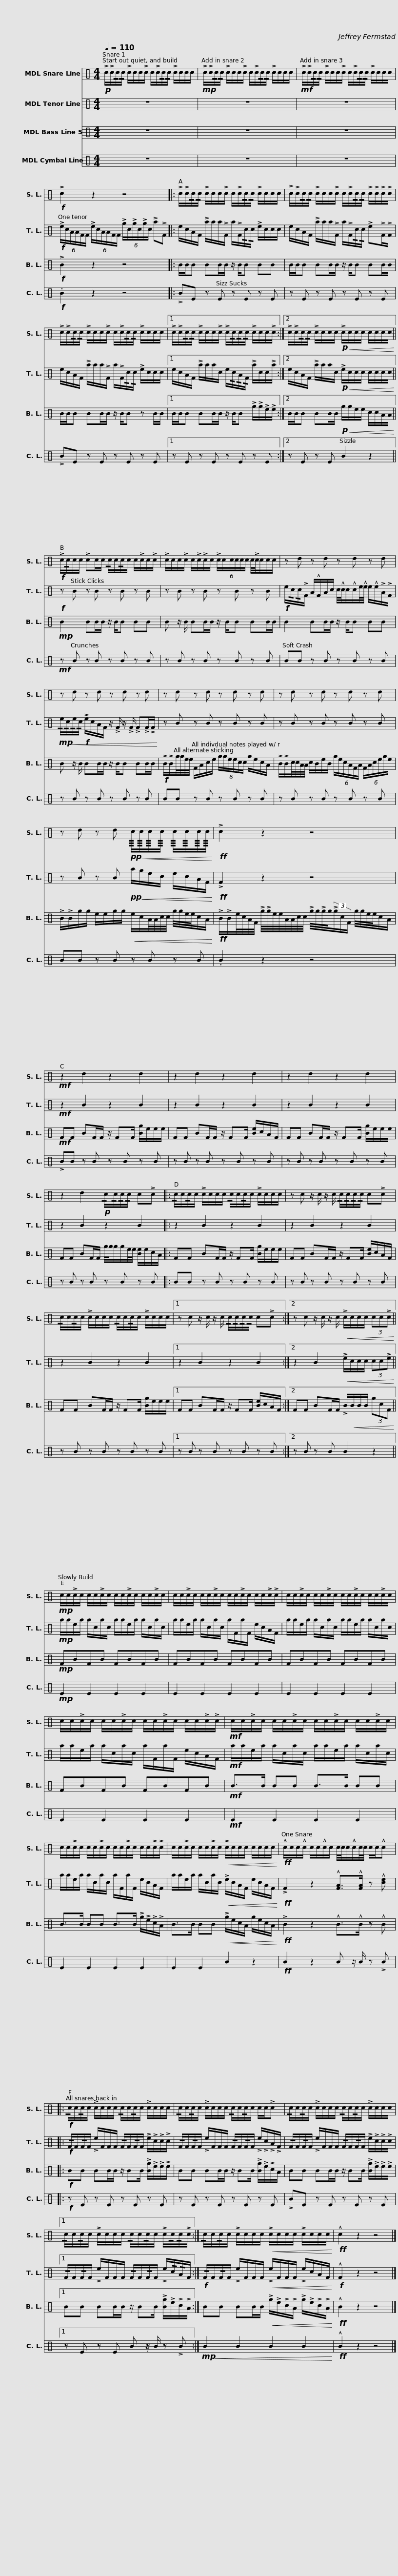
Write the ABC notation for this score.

X:1
%%score 1 2 3 4
L:1/8
Q:1/4=110
M:4/4
I:linebreak $
K:C
V:1 perc
K:none
V:2 perc
K:none
V:3 perc
K:none
V:4 perc
K:none
V:1
!p! !>!c/!>!c/!/!c/!/!c/ !>!c/c/c/!>!c/ c/!>!c/!/!c/!/!c/ !>!c/c/c/c/ |!mp! !>!c/!>!c/!/!c/!/!c/ !>!c/c/c/!>!c/ c/!>!c/!/!c/!/!c/ !>!c/c/c/c/ |!mf! !>!c/!>!c/!/!c/!/!c/ !>!c/c/c/!>!c/ c/!>!c/!/!c/!/!c/ !>!c/c/c/c/ |!f! !>!c2 z2 z4 |: !>!c/!>!c/!/!c/!/!c/ !>!c/c/c/!>!c/ c/!>!c/!/!c/!/!c/ !>!c/c/c/c/ |$ %5
 !>!c/!>!c/!/!c/!/!c/ !>!c/c/c/!>!c/ c/!>!c/!/!c/!/!c/ !>!c/!>!c/!>!c/!>!c/ | !>!c/!>!c/!/!c/!/!c/ !>!c/c/c/!>!c/ c/!>!c/!/!c/!/!c/ !>!c/c/c/c/ |1 !>!c/!>!c/!/!c/!/!c/ !>!c/c/c/!>!c/ !>!c/!/!c/!/!c/!/!c/ !>!c/c/c/!>!c/ :|2 !>!c/!>!c/!/!c/!/!c/ !>!c/c/c/c/!p!!<(! !>!c/c/c/c/ c/c/c/c/!<)! ||!f! !>!c/!/!c/c/c/ !>!cc/c/ !/!c/c/!/!c/c/ c/!>!c/c/!>!c/ |$ %10
 !>!c/c/c/!>!c/ c/!>!c/!>!c/c/ (6:4:6!>!c/c/c/c/c/c/ c/4!>!c/4c/c/c/ | z d z d z d z d | z d z d z d z d | z d z d z d z d |$ z d z d z d z d | %15
 z d z d!pp!!<(! !///!c/!///!c/!///!c/!///!c/ !///!c/!///!c/!///!c/!///!c/!<)! |!ff! !>!c2 z2 z4 |!mf! z2 d2 z2 d2 |$ z2 d2 z2 d2 | z2 d2 z2 d2 | %20
 z2 d2!p! !/!c/!/!c/!/!c/!/!c/ c!>!c |: !/!c/c/!/!c/c/ !>!c/c/c/c/ !/!c/c/!/!c/c/ !>!c/c/c/c/ | z c z/ c/ z/ c/ !/!c/!/!c/!/!c/!/!c/ c!>!c |$ !/!c/c/!/!c/c/ !>!c/c/c/c/ !/!c/c/!/!c/c/ !>!c/c/c/c/ |1 z c z/ c/ z/ c/ !/!c/!/!c/!/!c/!/!c/ c!>!c :|2 %25
 z c z/ c/ z/ c/!<(! !>!c/c/c/c/ (3cc!>!c!<)! ||!mp! c/c/!>!c/c/ c/c/!>!c/c/ c/c/!>!c/c/ c/c/!>!c/c/ | c/c/!>!c/c/ c/c/!>!c/c/ c/c/!>!c/c/ c/c/!>!c/!>!c/ |$ c/c/!>!c/c/ c/c/!>!c/c/ c/c/!>!c/c/ c/c/!>!c/c/ | c/c/!>!c/c/ c/c/!>!c/c/ c/c/!>!c/c/ c/c/!>!c/!>!c/ | %30
!mf! c/c/!>!c/c/ c/c/!>!c/c/ c/c/!>!c/c/ c/c/!>!c/c/ | c/c/!>!c/c/ c/c/!>!c/c/ c/c/!>!c/c/ c/c/!>!c/!>!c/ | c/c/!>!c/c/ c/c/!>!c/c/!<(! !>!c/c/c/c/ c/c/c/c/!<)! |$!ff! !^!c/c/c/!^!c/ c/c/!^!c/c/ c/4c/4c/!^!c/c/4c/4 c/c/!^!c |:!f! !/!c/c/!/!c/c/ !>!c/c/c/c/ !/!c/c/!/!c/c/ !>!c/c/c/c/ | %35
 !/!c/c/!/!c/c/ !>!c/c/c/c/ !/!c/c/!/!c/c/ c/c/!>!c | !/!c/c/!/!c/c/ !>!c/c/c/c/ !/!c/c/!/!c/c/ !>!c/c/c/c/ |1 !/!c/c/!/!c/c/ !>!c/c/c/c/ !/!c/c/!/!c/c/ !>!c/!/!c/!/!c/!>!c/ :|$ !/!c/c/!/!c/c/ !>!c/c/c/c/!<(! !>!c/c/c/c/ !>!c/c/c/c/!<)! |!ff! !^!c2 z2 z4 |] %40
V:2
 z8 | z8 | z8 |!f! (6:4:6!>!e/c/A/A/F/F/ (6:4:6!>!e/c/A/A/F/F/ (6:4:6!>!g/c/!>!g/c/!>!g/c/ !>!a!>!F |: e/c/A/F/ !>!a/a/a/!>!F/ a/!>!F/!/!c/!/!c/ !>!e/c/c/c/ |$ %5
 e/c/A/F/ !>!a/a/a/!>!F/ a/!>!F/!/!c/!/!c/ !>!e!>!F/!>!F/ | e/c/A/F/ !>!a/a/a/!>!F/ a/!>!F/!/!c/!/!c/ !>!e/c/c/c/ |1 e/c/A/F/ !>!a/a/a/c/ e/!/!c/!/!A/!/!F/ !>!a/c/c/!>!a/ :|2 e/c/A/F/ !>!a/a/a/c/!p!!<(! !>!e/c/c/c/ c/c/c/c/!<)! ||!f! z B z B z B z B |$ %10
 z B z B z B z B |!f! e/!/!c/!/!c/!>!F/ A/!^!F/A/c/ c/4!^!c/4c/!^!c/e/4!^!e/4 e/!^!e/!>!A/!>!F/ |!mp!!<(! !/!e/!/!c/!/!e/!/!c/!f! !>!e/c/A/F/ z/ !>!F/ z/ !>!F/ !>!F!>!F/!>!F/!<)! | z B z B z B z B |$ z B z B z B z B | %15
 z B z B!pp!!<(! a/g/e/c/ e/c/A/F/!<)! |!ff! !>!F2 z2 z4 |!mf! z2 B2 z2 B2 |$ z2 B2 z2 B2 | z2 B2 z2 B2 | %20
 z2 B2 z2 B2 |: z2 B2 z2 B2 | z2 B2 z2 B2 |$ z2 B2 z2 B2 |1 z2 B2 z2 B2 :|2 %25
 z2 B2!<(! !>!e/c/c/c/ (3cc!>!e!<)! ||!mp! a/a/e/a/ a/c/a/c/ a/a/e/a/ a/c/a/c/ | a/a/e/a/ a/c/a/c/ a/F/a/F/ e/c/A/F/ |$ a/a/e/a/ a/c/a/c/ a/a/e/a/ a/c/a/c/ | a/a/e/a/ a/c/a/c/ a/F/a/F/ e/c/A/F/ | %30
!mf! a/a/e/a/ a/c/a/c/ a/a/e/a/ a/c/a/c/ | a/a/e/a/ a/c/a/c/ a/F/a/F/ e/c/A/F/ | a/a/e/a/ a/c/a/c/!<(! !>!e/c/A/F/ e/c/A/F/!<)! |$!ff! !>!F2 z2 !^![FA]>!^![FA] z !^![ce] |:!f! !/!F/F/!/!F/F/ !>!e/F/F/F/ !/!F/F/!/!F/F/ !>!e/!>!c/!>!c/!>!c/ | %35
 !/!F/F/!/!F/F/ !>!e/F/F/F/ !/!F/F/!/!F/F/ !>!e/!>!c/!>!A/!>!F/ | !/!F/F/!/!F/F/ !>!e/F/F/F/ !/!F/F/!/!F/F/ !>!e/!>!c/!>!c/!>!c/ |1 !/!F/F/!/!F/F/ !>!e/F/F/F/ !/!F/F/!/!F/F/ !>!e/!/!c/!/!A/F/ :|$!f! !/!F/F/!/!F/F/ !>!e/F/F/F/!<(! !>!e/F/F/F/ !>!e/c/A/F/!<)! |!f! !^!F2 z2 z4 |] %40
V:3
 z8 | z8 | z8 |!f! !>!B2 z2 z4 |: B/B/B BB/B/ z/ B/B BB |$ %5
 B/B/B BB/B/ z/ B/B BB/B/ | B/B/B BB/B/ z/ B/B z B/B/ |1 B/B/B BB/B/ z/ B/B !>!g/!>!g/!>!e/!>!e/ :|2 B/B/B BB/B/!p!!<(! g/g/e/e/ c/c/A/A/!<)! ||!mp! B2 BB/B/ z/ B/B BB |$ %10
 B z/ B/ BB/B/ z/ B/B BB/B/ | B2 BB/B/ z/ B/B BB | B z/ B/ BB/B/ z/ B/B BB/B/ |!f! !>!B/!>!B/g/4g/4e/4e/4 F/A/c/e/ (6:4:6g/g/e/e/c/c/ g/e/c/A/ |$ !>!B/!>!B/c/4c/4A/4A/4 c/B/e/B/ (6:4:6g/e/c/A/F/A/ (6:4:6F/A/c/e/g/e/ | %15
 !>!B/!>!B/g/g/ e/e/g/g/!<(! e/c/A/4A/4c/4c/4 g/4g/4e/4e/4c/A/!<)! |!ff! !>!B/!>!B/e/4c/4A/4F/4 !>!g/4!>!g/4e/4e/4A/4A/4c/4c/4 !>!g/4g/4!>!g/4g/4(3!>!g/c/F/ g/4g/4e/4e/4c/A/ |!mf! FF BF/F/ z/ FF/ [Bg]/e/e/e/ |$ FF BF/F/ z/ FF/ [Be]/c/A/F/ | FF BF/F/ z/ FF/ [Bg]/e/e/e/ | %20
 FF BF/F/ g/4g/4g/g/e/4e/4 [Be]/e/c/A/ |: FF BF/F/ z/ FF/ [Bg]/e/e/e/ | FF BF/F/ z/ FF/ [Be]/c/A/F/ |$ FF BF/F/ z/ FF/ [Bg]/e/e/e/ |1 FF BF/F/ z/ FF/ [Be]/c/A/F/ :|2 %25
 FF BF/F/ !>!B/!<(!B/B/B/ (3gcF!<)! ||!mp! FBFB FBFB | FBFB FBFB |$ FBFB FBFB | FBFB FBFB | %30
!mf! B>B BB B>B BB | B>B BB B>B !>!g/!>!e/!>!c/!>!A/ | B>B BB!<(! !>!g/e/c/A/ g/e/c/A/!<)! |$!ff! !>!B2 z2 !^!B>!^!B z !^!B |:!f! BB BB/B/ z/ BB/ !>![Bg]/!>!e/!>!e/!>!e/ | %35
 BB BB/B/ z/ BB/ !>![Bg]/!>!e/!>!c/A/ | BB BB/B/ z/ BB/ !>![Bg]/!>!e/!>!e/!>!e/ |1 BB BB/B/ z/ BB/ !>![Bg]/!>!e/!>!c/!>!A/ :|$ BB BB/B/!<(! !>!g/!>!e/!>!c/!>!A/ !>!g/!>!e/!>!c/!>!A/!<)! |!ff! !^!B2 z2 z4 |] %40
V:4
 z8 | z8 | z8 |!f! .B2 z2 z4 |: !>!BE z E z E z E |$ %5
 z E z E z E z E | !>!BE z E z E z E |1 z E z E z E z E :|2 z E z E B2 z2 ||!mf! z B z B z B z B |$ %10
 z B z B z B z B | BB z B z B z B | z B z B z B z B | BB z B z B z B |$ z B z B z B z B | %15
 BB z B z B z B | .B2 z2 z4 | !>!BB z B z B z B |$ z B z B z B z B | z B z B z B z B | %20
 z B z B z B z B |: BB z B z B z B | z B z B z B z B |$ z B z B z B z B |1 z B z B z B z B :|2 %25
 z B z B B2 z2 ||!mp! E2 E2 E2 E2 | E2 E2 E2 E2 |$ E2 E2 E2 E2 | E2 E2 E2 E2 | %30
!mf! E2 E2 E2 E2 | E2 E2 E2 E2 | E2 E2 B2 z2 |$!ff! B2 z2 B z/ B/ z !>!B |:!f! z E z E z E z E | %35
 z E z E z E z E | !>!BE z E z E z E |1 z E z E B z/ B/ z !>!B :|$!mp!!<(! B2 B2 B2 B2!<)! |!ff! !^!B2 z2 z4 |] %40
